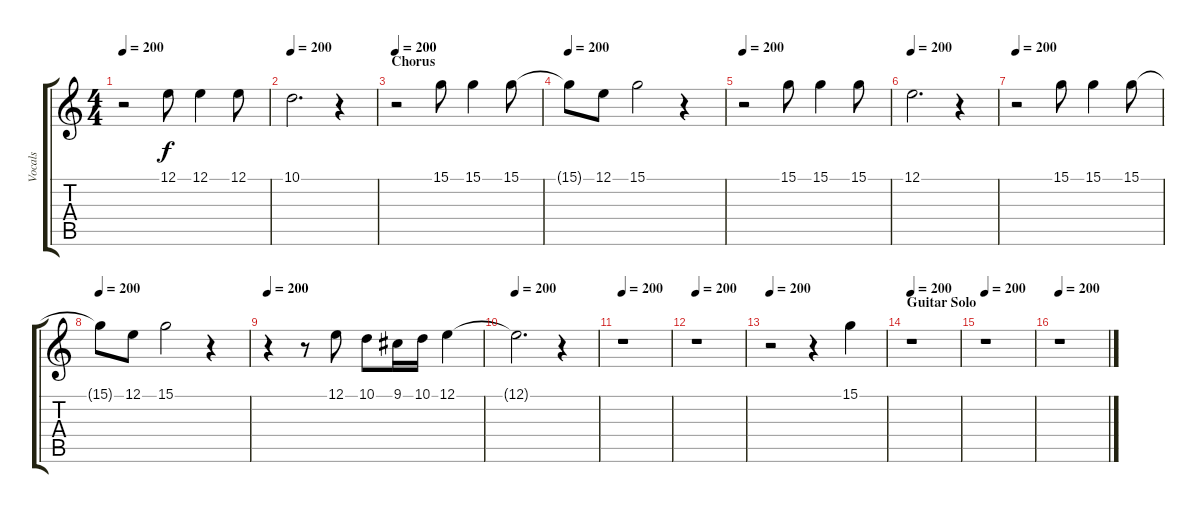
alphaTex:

\track ("Vocals" "Vocals") {instrument lead1square}
\staff {score tabs}
\tuning (E4 B3 G3 D3 A2 E2) {hide}
\ts (4 4)
\tempo 200
\clef g2
\ks c
r.2{dy f} 12.1.8 12.1.4 12.1.8 |
\tempo 200
10.1.2{d} r.4 |
\section ("" "Chorus")
\tempo 200
r.2 15.1.8 15.1.4 15.1.8 |
\tempo 200
15.1{t}.8 12.1.8 15.1.2 r.4 |
\tempo 200
r.2 15.1.8 15.1.4 15.1.8 |
\tempo 200
12.1.2{d} r.4 |
\tempo 200
r.2 15.1.8 15.1.4 15.1.8 |
\tempo 200
15.1{t}.8 12.1.8 15.1.2 r.4 |
\tempo 200
r.4 r.8 12.1.8 10.1.8 9.1.16 10.1.16 12.1.4 |
\tempo 200
12.1{t}.2{d} r.4 |
\tempo 200
r.1 |
\tempo 200
r.1 |
\tempo 200
r.2 r.4 15.1.4 |
\section ("" "Guitar Solo")
\tempo 200
r.1 |
\tempo 200
r.1 |
\tempo 200
r.1
